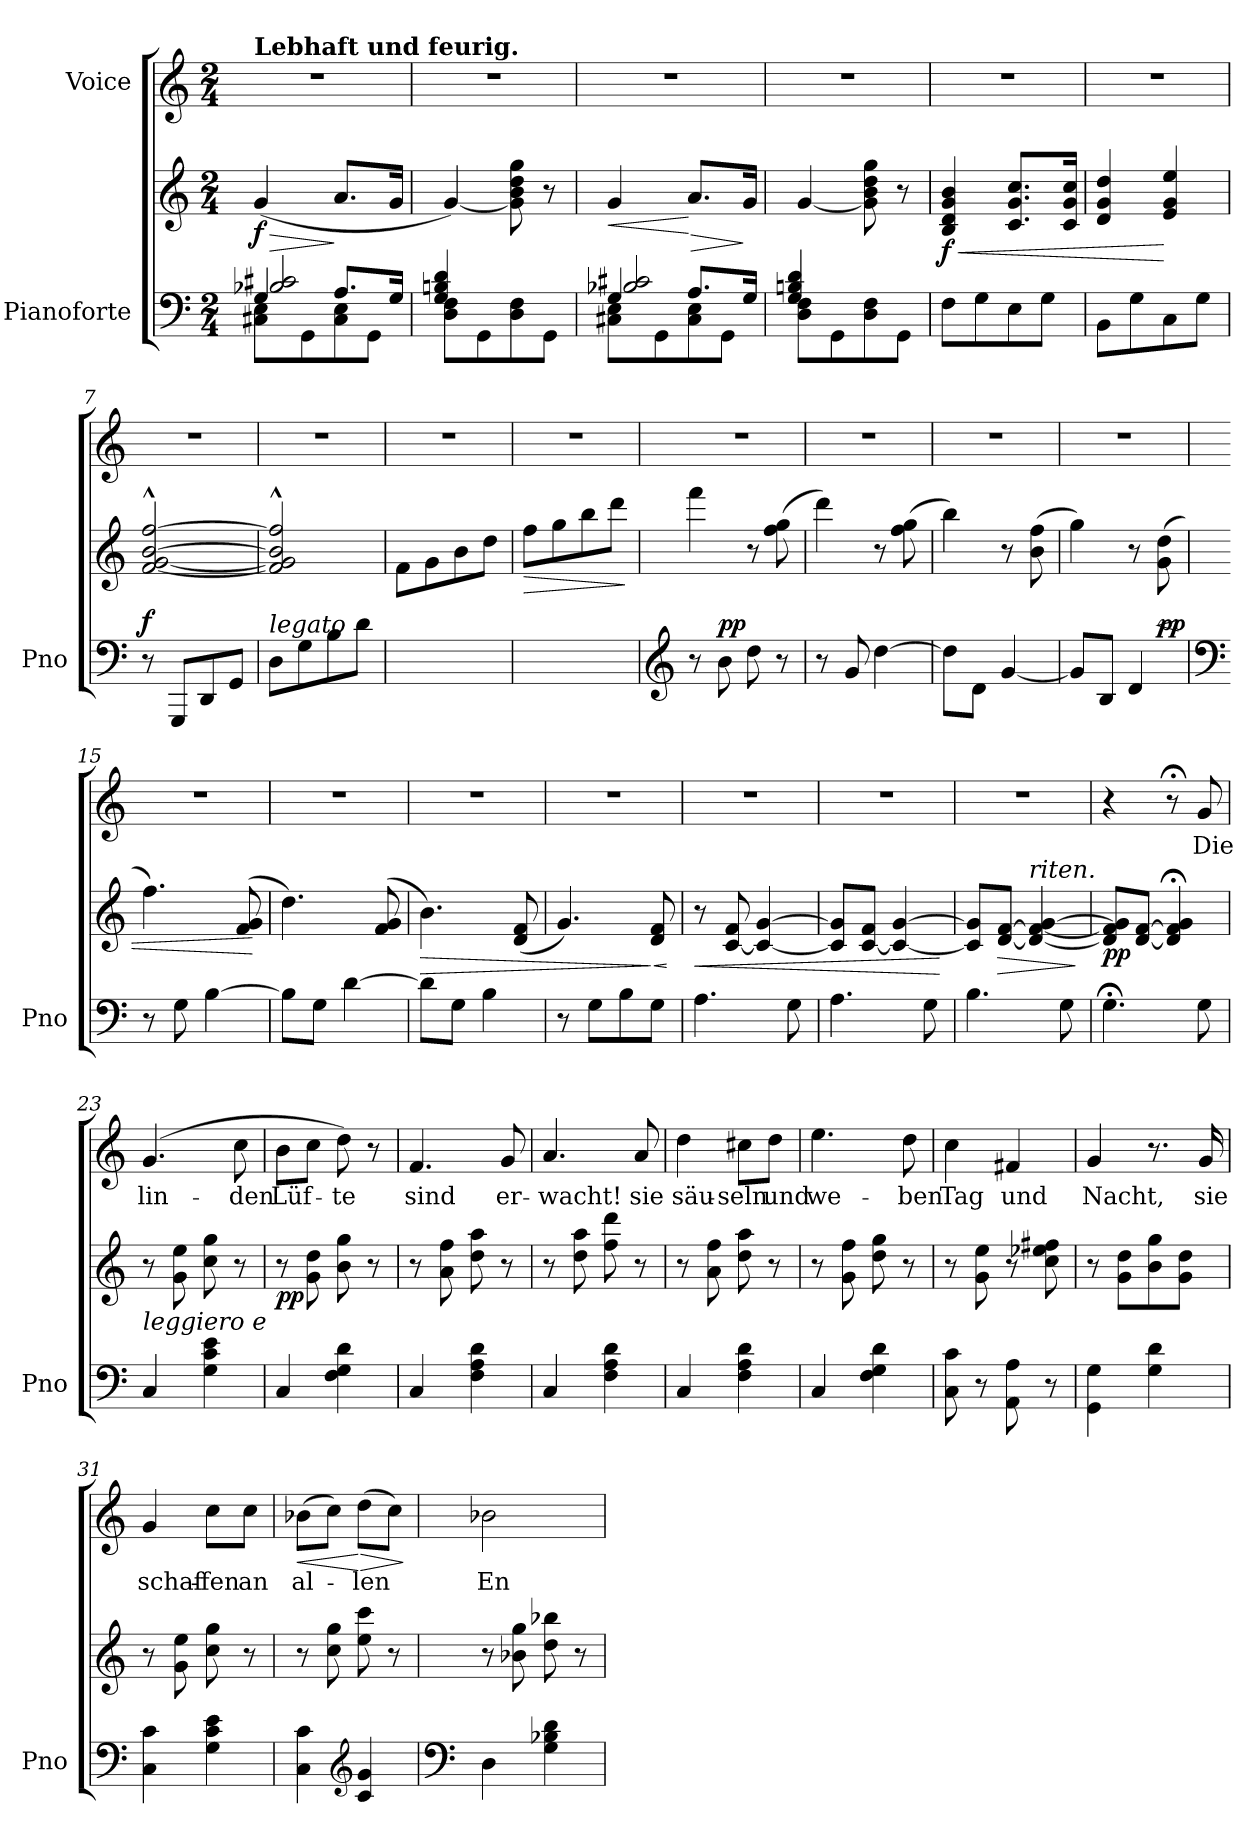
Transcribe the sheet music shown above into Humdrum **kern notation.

**kern	**kern	**dynam	**kern	**text	**dynam
*part2	*part2	*part2	*part1	*part1	*part1
*staff3	*staff2	*staff2/3	*staff1	*staff1	*staff1
*I"Pianoforte	*	*	*I"Voice	*	*
*I'Pno	*	*	*	*	*
*clefF4	*clefG2	*	*clefG2	*	*
*k[]	*k[]	*	*k[]	*	*
*M2/4	*M2/4	*	*M2/4	*	*
=1	=1	=1	=1	=1	=1
*^	*	*	*	*	*
*	*^	*	*	*	*	*
!	!	!	!	!	!LO:TX:a:B:t=Lebhaft und feurig.	!	!
!	!	!	!	!LO:HP:b	!	!	!
!	!	!	!	!LO:DY:n=1:b	!	!	!
4G/	8C#X\ 8E\L	(>2B-X/ 2c#X/	(>4g/	> f	2r	.	.
.	8GG\	.	.	.	.	.	.
8.A/L	8C#\ 8E\	.	8.a/L	]	.	.	.
.	8GG\J	.	.	.	.	.	.
16G/Jk	.	.	16g/Jk	.	.	.	.
=2	=2	=2	=2	=2	=2	=2	=2
4ryy	8D\ 8F\L	4G/ 4Bn/ 4d/	[4g/)	.	2r	.	.
.	8GG\	.	.	.	.	.	.
4ryy	8D\ 8F\	4ryy	8g\] 8b\ 8dd\ 8gg\)	.	.	.	.
.	8GG\J	.	8r	.	.	.	.
=3	=3	=3	=3	=3	=3	=3	=3
!	!	!	!	!LO:HP:b	!	!	!
4G/	8C#X\ 8E\L	(>2B-X/ 2c#X/	4g/	<	2r	.	.
.	8GG\	.	.	.	.	.	.
!	!	!	!	!LO:HP:n=1:b	!	!	!
8.A/L	8C#\ 8E\	.	8.a/L	[ >	.	.	.
.	8GG\J	.	.	.	.	.	.
16G/Jk	.	.	16g/Jk	]	.	.	.
=4	=4	=4	=4	=4	=4	=4	=4
4ryy	8D\ 8F\L	4G/ 4Bn/ 4d/	[4g/)	.	2r	.	.
.	8GG\	.	.	.	.	.	.
4ryy	8D\ 8F\	4ryy	8g\] 8b\ 8dd\ 8gg\	.	.	.	.
.	8GG\J	.	8r	.	.	.	.
*	*v	*v	*	*	*	*	*
=5	=5	=5	=5	=5	=5	=5
!	!	!	!LO:HP:b	!	!	!
!	!	!	!LO:DY:n=1:b	!	!	!
*v	*v	*	*	*	*	*
8F\L	4B/ 4d/ 4g/ 4b/	< f	2r	.	.
8G\	.	.	.	.	.
8E\	8.c/ 8.g/ 8.cc/L	.	.	.	.
8G\J	.	.	.	.	.
.	16c/ 16g/ 16cc/Jk	.	.	.	.
=6	=6	=6	=6	=6	=6
8BB\L	4d/ 4g/ 4dd/	.	2r	.	.
8G\	.	.	.	.	.
8C\	4e/ 4g/ 4ee/	[	.	.	.
8G\J	.	.	.	.	.
=7	=7	=7	=7	=7	=7
!	!	!LO:DY:a=2	!	!	!
8r	[2f/^^ [2g/^^ [2b/^^ [2ff/^^	f	2r	.	.
(>8GGG/L	.	.	.	.	.
8DD/	.	.	.	.	.
8GG/J	.	.	.	.	.
!!LO:LB:g=z
=8	=8	=8	=8	=8	=8
!LO:TX:a:i:t=legato	!	!	!	!	!
8D\L	2f/]^^ 2g/]^^ 2b/]^^ 2ff/]^^	.	2r	.	.
8G\	.	.	.	.	.
8B\	.	.	.	.	.
8d\J	.	.	.	.	.
=9	=9	=9	=9	=9	=9
*	*^	*	*	*	*
2ryy	2ryy	8f\L	.	2r	.	.
.	.	8g\	.	.	.	.
.	.	8b\	.	.	.	.
.	.	8dd\J	.	.	.	.
=10	=10	=10	=10	=10	=10	=10
!	!	!	!LO:HP:b	!	!	!
2ryy	2ryy	8ff\L	>	2r	.	.
.	.	8gg\	.	.	.	.
.	.	8bb\	.	.	.	.
.	.	8ddd\J)	.	.	.	.
*	*v	*v	*	*	*	*
.	.	]	.	.	.
=11	=11	=11	=11	=11	=11
*clefG2	*	*	*	*	*
8r	4fff\	.	2r	.	.
!	!	!LO:DY:a=2	!	!	!
8b\	.	pp	.	.	.
8dd\	8r	.	.	.	.
8r	(>8ff\ 8gg\	.	.	.	.
=12	=12	=12	=12	=12	=12
8r	4ddd\)	.	2r	.	.
8g/	.	.	.	.	.
[4dd\	8r	.	.	.	.
.	(>8ff\ 8gg\	.	.	.	.
=13	=13	=13	=13	=13	=13
8dd\L]	4bb\)	.	2r	.	.
8d\J	.	.	.	.	.
[4g/	8r	.	.	.	.
.	(>8b\ 8ff\	.	.	.	.
=14	=14	=14	=14	=14	=14
8g/L]	4gg\)	.	2r	.	.
8B/J	.	.	.	.	.
4d/	8r	.	.	.	.
!	!	!LO:HP:b	!	!	!
!	!	!LO:DY:n=1:b	!	!	!
.	(>8g\ 8dd\	< pp	.	.	.
=15	=15	=15	=15	=15	=15
*clefF4	*	*	*	*	*
8r	4.ff\)	.	2r	.	.
8G\	.	.	.	.	.
[4B\	.	.	.	.	.
.	(>8f/ 8g/	.	.	.	.
.	.	[	.	.	.
!!LO:LB:g=z
=16	=16	=16	=16	=16	=16
8B\L]	4.dd\)	.	2r	.	.
8G\J	.	.	.	.	.
[4d\	.	.	.	.	.
.	(>8f/ 8g/	.	.	.	.
=17	=17	=17	=17	=17	=17
!	!	!LO:HP:b	!	!	!
8d\L]	4.b\)	>	2r	.	.
8G\J	.	.	.	.	.
4B\	.	.	.	.	.
.	(<8d/ 8f/	.	.	.	.
=18	=18	=18	=18	=18	=18
8r	4.g/)	.	2r	.	.
8G\L	.	.	.	.	.
8B\	.	.	.	.	.
!	!	!LO:HP:n=1:b	!	!	!
8G\J	8d/ 8f/	] <	.	.	.
.	.	[	.	.	.
=19	=19	=19	=19	=19	=19
!	!	!LO:HP:b	!	!	!
4.A\	8r	<	2r	.	.
.	[8c/ 8f/	.	.	.	.
.	4c/_ [4g/	.	.	.	.
8G\	.	.	.	.	.
=20	=20	=20	=20	=20	=20
4.A\	8c/] 8g/]L	.	2r	.	.
.	[8c/ 8f/J	.	.	.	.
.	4c/_ [4g/	.	.	.	.
8G\	.	.	.	.	.
.	.	[	.	.	.
=21	=21	=21	=21	=21	=21
4.B\	8c/] 8g/]L	.	2r	.	.
!	!	!LO:HP:b	!	!	!
.	[8d/ [8f/J	>	.	.	.
!	!LO:TX:a:i:t=riten.	!	!	!	!
.	4d/_ 4f/_ [4g/	.	.	.	.
8G\	.	.	.	.	.
.	.	]	.	.	.
=22	=22	=22	=22	=22	=22
!	!	!LO:DY:b	!	!	!
4.G;<\	8d/] 8f/] 8g/]L	pp	4r	.	.
.	[8d/ [8f/J	.	.	.	.
.	4d/];< 4f/];< 4g/;<	.	8r;<	.	.
*	*	*	*MM110	*	*
!	!	!	!	!LO:LY:b	!
8G\	.	.	8g/	Die	.
=23	=23	=23	=23	=23	=23
!LO:TX:a:i:t=leggiero e	!	!	!	!	!
!	!	!	!	!LO:LY:b	!LO:DY:a
!	!	!	!	!	!LO:DY:n=1:a
4C/	8r	.	(>4.g/	lin-	p other-dynamics
.	8g\ 8ee\	.	.	.	.
4G\ 4c\ 4e\	8cc\ 8gg\	.	.	.	.
!	!	!	!	!LO:LY:b	!
.	8r	.	8cc\	-den	.
!!LO:LB:g=z
=24	=24	=24	=24	=24	=24
!	!	!LO:DY:b	!	!LO:LY:b	!
4C/	8r	pp	8b\L	Lüf-	.
.	8g\ 8dd\	.	8cc\J	.	.
!	!	!	!	!LO:LY:b	!
4F\ 4G\ 4d\	8b\ 8gg\	.	8dd\)	-te	.
.	8r	.	8r	.	.
=25	=25	=25	=25	=25	=25
!	!	!	!	!LO:LY:b	!
4C/	8r	.	4.f/	sind	.
.	8a\ 8ff\	.	.	.	.
4F\ 4A\ 4d\	8dd\ 8aa\	.	.	.	.
!	!	!	!	!LO:LY:b	!
.	8r	.	8g/	er-	.
=26	=26	=26	=26	=26	=26
!	!	!	!	!LO:LY:b	!
4C/	8r	.	4.a/	-wacht!	.
.	8dd\ 8aa\	.	.	.	.
4F\ 4A\ 4d\	8ff\ 8ddd\	.	.	.	.
!	!	!	!	!LO:LY:b	!
.	8r	.	8a/	sie	.
=27	=27	=27	=27	=27	=27
!	!	!	!	!LO:LY:b	!
4C/	8r	.	4dd\	säu-	.
.	8a\ 8ff\	.	.	.	.
!	!	!	!	!LO:LY:b	!
4F\ 4A\ 4d\	8dd\ 8aa\	.	8cc#X\L	-seln	.
!	!	!	!	!LO:LY:b	!
.	8r	.	8dd\J	und	.
=28	=28	=28	=28	=28	=28
!	!	!	!	!LO:LY:b	!
4C/	8r	.	4.ee\	we-	.
.	8g\ 8ff\	.	.	.	.
4F\ 4G\ 4d\	8dd\ 8gg\	.	.	.	.
!	!	!	!	!LO:LY:b	!
.	8r	.	8dd\	-ben	.
=29	=29	=29	=29	=29	=29
!	!	!	!	!LO:LY:b	!
8C\ 8c\	8r	.	4cc\	Tag	.
8r	8g\ 8ee\	.	.	.	.
!	!	!	!	!LO:LY:b	!
8AA\ 8A\	8r	.	4f#X/	und	.
8r	8cc\ 8ee-X\ 8ff#X\	.	.	.	.
=30	=30	=30	=30	=30	=30
!	!	!	!	!LO:LY:b	!
4GG\ 4G\	8r	.	4g/	Nacht,	.
.	8g\ 8dd\L	.	.	.	.
4G\ 4d\	8b\ 8gg\	.	8.r	.	.
.	8g\ 8dd\J	.	.	.	.
!	!	!	!	!LO:LY:b	!
.	.	.	16g/	sie	.
=31	=31	=31	=31	=31	=31
!	!	!	!	!LO:LY:b	!
4C\ 4c\	8r	.	4g/	schaf-	.
.	8g\ 8ee\	.	.	.	.
!	!	!	!	!LO:LY:b	!
4G\ 4c\ 4e\	8cc\ 8gg\	.	8cc\L	-fen	.
!	!	!	!	!LO:LY:b	!
.	8r	.	8cc\J	an	.
!!LO:PB:g=z
=32	=32	=32	=32	=32	=32
!	!	!	!	!LO:LY:b	!LO:HP:b
4C\ 4c\	8r	.	(>8b-X\L	al-	<
.	8cc\ 8gg\	.	8cc\J)	.	.
*clefG2	*	*	*	*	*
!	!	!	!	!LO:LY:b	!LO:HP:n=1:b
4c/ 4g/	8ee\ 8ccc\	.	(>8dd\L	-len	[ >
.	8r	.	8cc\J)	.	.
.	.	.	.	.	]
=33	=33	=33	=33	=33	=33
*clefF4	*	*	*	*	*
!	!	!	!	!LO:LY:b	!
4D\	8r	.	2b-X\	En-	.
.	8b-X\ 8gg\	.	.	.	.
4G\ 4B-X\ 4d\	8dd\ 8bb-X\	.	.	.	.
.	8r	.	.	.	.
=	=	=	=	=	=
*-	*-	*-	*-	*-	*-
